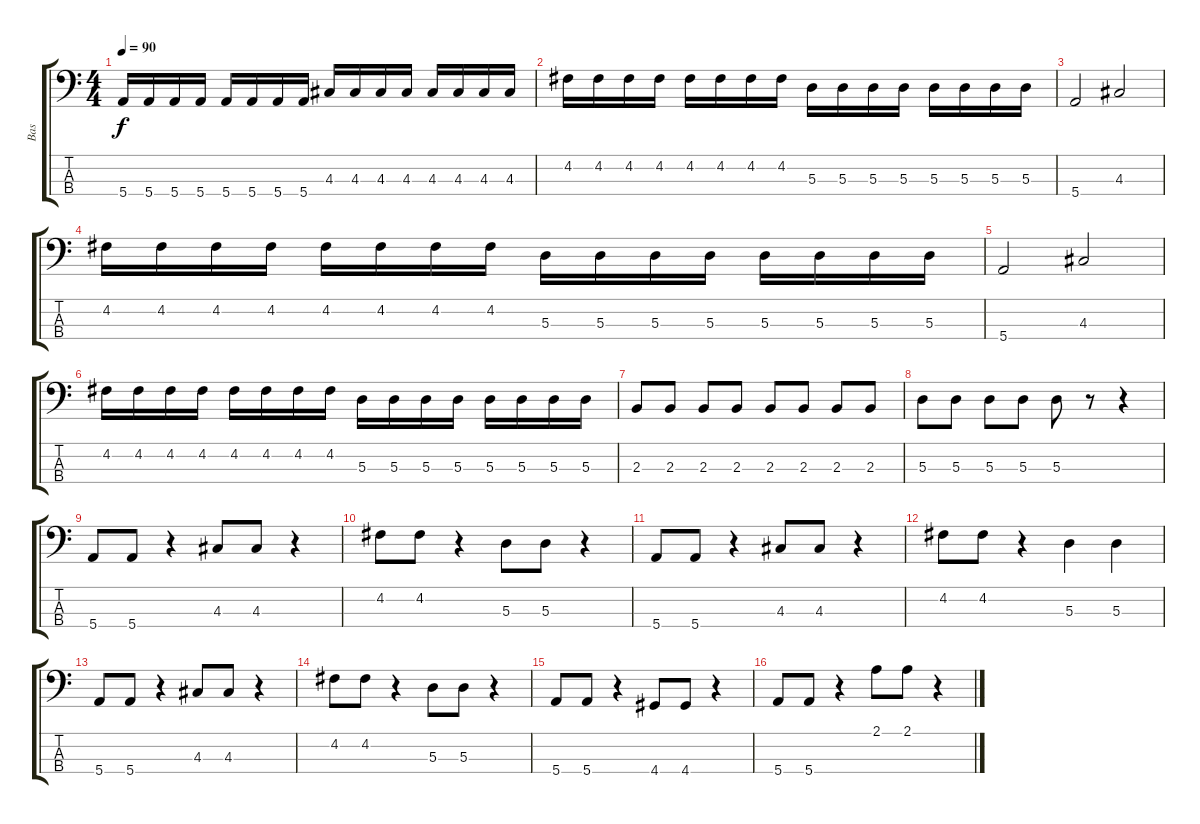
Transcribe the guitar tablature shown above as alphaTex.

\track ("Bas" "Bas") {instrument electricbassfinger}
\staff {score tabs}
\tuning (G2 D2 A1 E1) {hide}
\ts (4 4)
\tempo 90
\clef f4
\ks c
5.4.16{dy f} 5.4.16 5.4.16 5.4.16 5.4.16 5.4.16 5.4.16 5.4.16 4.3.16 4.3.16 4.3.16 4.3.16 4.3.16 4.3.16 4.3.16 4.3.16 |
4.2.16 4.2.16 4.2.16 4.2.16 4.2.16 4.2.16 4.2.16 4.2.16 5.3.16 5.3.16 5.3.16 5.3.16 5.3.16 5.3.16 5.3.16 5.3.16 |
5.4.2 4.3.2 |
4.2.16 4.2.16 4.2.16 4.2.16 4.2.16 4.2.16 4.2.16 4.2.16 5.3.16 5.3.16 5.3.16 5.3.16 5.3.16 5.3.16 5.3.16 5.3.16 |
5.4.2 4.3.2 |
4.2.16 4.2.16 4.2.16 4.2.16 4.2.16 4.2.16 4.2.16 4.2.16 5.3.16 5.3.16 5.3.16 5.3.16 5.3.16 5.3.16 5.3.16 5.3.16 |
2.3.8 2.3.8 2.3.8 2.3.8 2.3.8 2.3.8 2.3.8 2.3.8 |
5.3.8 5.3.8 5.3.8 5.3.8 5.3.8 r.8 r.4 |
5.4.8 5.4.8 r.4 4.3.8 4.3.8 r.4 |
4.2.8 4.2.8 r.4 5.3.8 5.3.8 r.4 |
5.4.8 5.4.8 r.4 4.3.8 4.3.8 r.4 |
4.2.8 4.2.8 r.4 5.3.4 5.3.4 |
5.4.8 5.4.8 r.4 4.3.8 4.3.8 r.4 |
4.2.8 4.2.8 r.4 5.3.8 5.3.8 r.4 |
5.4.8 5.4.8 r.4 4.4.8 4.4.8 r.4 |
5.4.8 5.4.8 r.4 2.1.8 2.1.8 r.4
